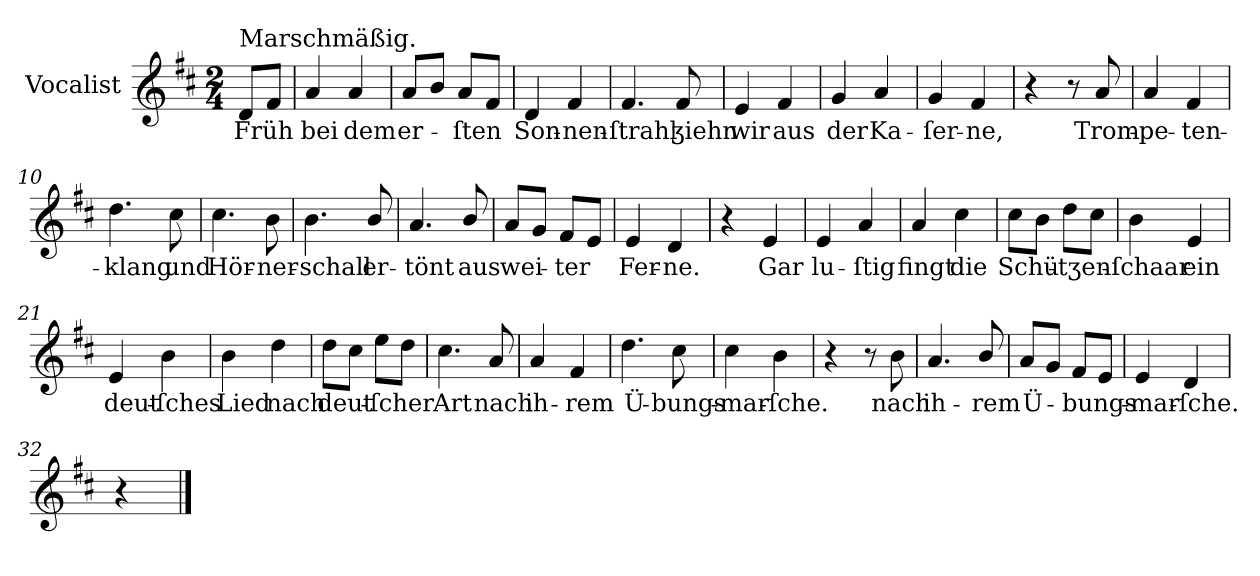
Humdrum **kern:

**kern	**text
*part1	*part1
*staff1	*staff1
*I"Vocalist	*
*k[f#c#]	*
*D:	*
*M2/4	*
=	=
!LO:TX:a:t=Marschmäßig.	!
8dL	Früh
8f#J	.
=1	=1
4a	bei
4a	dem
=2	=2
8aL	er-
8bJ	.
8aL	-ſten
8f#J	.
=3	=3
4d	Son-
4f#	-nen-
=4	=4
4.f#	-ſtrahl
8f#	ʒiehn
=5	=5
4e	wir
4f#	aus
=6	=6
4g	der
4a	Ka-
=7	=7
4g	-ſer-
4f#	-ne,
=8	=8
4r	.
8r	.
8a	Trom-
=9	=9
4a	-pe-
4f#	-ten-
=10	=10
4.dd	-klang
8cc#	und
=11	=11
4.cc#	Hör-
8b	-ner-
=12	=12
4.b	-schall
8b/	er-
=13	=13
4.a	-tönt
8b/	aus
=14	=14
8aL	wei-
8gJ	.
8f#L	-ter
8eJ	.
=15	=15
4e	Fer-
4d	-ne.
=16	=16
4r	.
4e	Gar
=17	=17
4e	lu-
4a	-ſtig
=18	=18
4a	fingt
4cc#	die
=19	=19
8cc#L	Schü-
8bJ	.
8ddL	-tʒen-
8cc#J	.
=20	=20
4b	-ſchaar
4e	ein
=21	=21
4e	deut-
4b	-ſches
=22	=22
4b	Lied
4dd	nach
=23	=23
8ddL	deut-
8cc#J	.
8eeL	-ſcher
8ddJ	.
=24	=24
4.cc#	Art
8a	nach
=25	=25
4a	ih-
4f#	-rem
=26	=26
4.dd	Ü-
8cc#	-bungs-
=27	=27
4cc#	-mar-
4b	-ſche.
=28	=28
4r	.
8r	.
8b	nach
=29	=29
4.a	ih-
8b/	-rem
=30	=30
8aL	Ü-
8gJ	.
8f#L	-bungs-
8eJ	.
=31	=31
4e	-mar-
4d	-ſche.
=32	=32
4r	.
==	==
*-	*-
